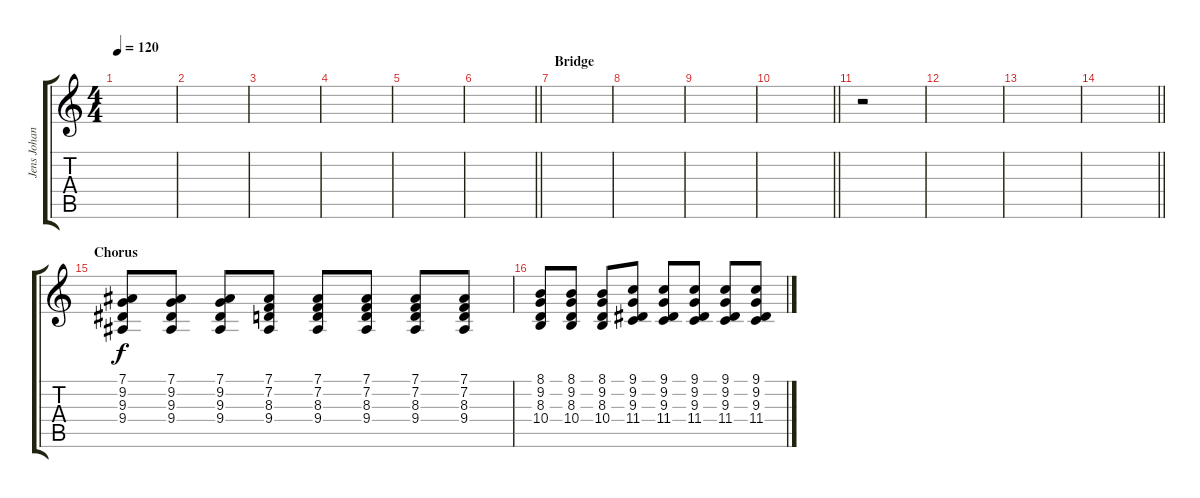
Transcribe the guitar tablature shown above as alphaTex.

\track ("Jens Johansson" "Jens Johan") {instrument honkytonkpiano}
\staff {score tabs}
\tuning (Eb4 Bb3 Gb3 Db3 Ab2 Eb2) {hide}
\ts (4 4)
\tempo 120
\clef g2
\ks c
|
|
|
|
|
\barLineRight lightlight
|
\section ("" "Bridge")
|
|
|
\barLineRight lightlight
|
r.2 |
|
|
\barLineRight lightlight
|
\section ("" "Chorus")
(7.1 9.2 9.3 9.4).8 (7.1 9.2 9.3 9.4).8 (7.1 9.2 9.3 9.4).8 (7.1 7.2 8.3 9.4).8 (7.1 7.2 8.3 9.4).8 (7.1 7.2 8.3 9.4).8 (7.1 7.2 8.3 9.4).8 (7.1 7.2 8.3 9.4).8 |
(8.1 9.2 8.3 10.4).8 (8.1 9.2 8.3 10.4).8 (8.1 9.2 8.3 10.4).8 (9.1 9.2 9.3 11.4).8 (9.1 9.2 9.3 11.4).8 (9.1 9.2 9.3 11.4).8 (9.1 9.2 9.3 11.4).8 (9.1 9.2 9.3 11.4).8
